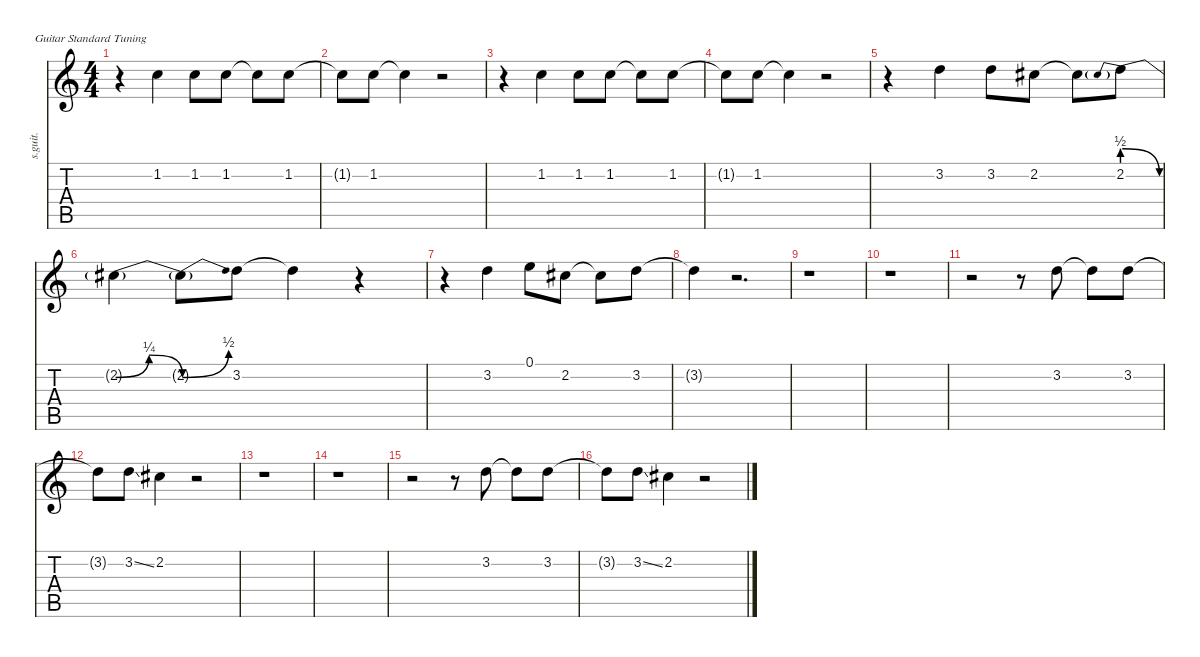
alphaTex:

\defaultSystemsLayout 4
\hideDynamics
\bracketExtendMode nobrackets
\track ("Dave Mustane, David  Ellefson (Backing Vocals)" "s.guit.") {instrument clarinet}
\staff {score tabs}
\tuning (E4 B3 G3 D3 A2 E2)
\displaytranspose 12
\ts (4 4)
\tempo (196 hide)
\clef g2
\ks c
r.4{dy f} 1.2.4{lyrics (0 "") lyrics (1 "") lyrics (2 "") lyrics (3 "") lyrics (4 "")} 1.2.8{lyrics (0 "") lyrics (1 "") lyrics (2 "") lyrics (3 "") lyrics (4 "")} 1.2.8{lyrics (0 "") lyrics (1 "") lyrics (2 "") lyrics (3 "") lyrics (4 "")} 1.2{t}.8{lyrics (0 "") lyrics (1 "") lyrics (2 "") lyrics (3 "") lyrics (4 "")} 1.2.8{lyrics (0 "") lyrics (1 "") lyrics (2 "") lyrics (3 "") lyrics (4 "")} |
1.2{t}.8{lyrics (0 "") lyrics (1 "") lyrics (2 "") lyrics (3 "") lyrics (4 "")} 1.2.8{lyrics (0 "") lyrics (1 "") lyrics (2 "") lyrics (3 "") lyrics (4 "")} 1.2{t}.4{lyrics (0 "") lyrics (1 "") lyrics (2 "") lyrics (3 "") lyrics (4 "")} r.2 |
r.4 1.2.4{lyrics (0 "") lyrics (1 "") lyrics (2 "") lyrics (3 "") lyrics (4 "")} 1.2.8{lyrics (0 "") lyrics (1 "") lyrics (2 "") lyrics (3 "") lyrics (4 "")} 1.2.8{lyrics (0 "") lyrics (1 "") lyrics (2 "") lyrics (3 "") lyrics (4 "")} 1.2{t}.8{lyrics (0 "") lyrics (1 "") lyrics (2 "") lyrics (3 "") lyrics (4 "")} 1.2.8{lyrics (0 "") lyrics (1 "") lyrics (2 "") lyrics (3 "") lyrics (4 "")} |
1.2{t}.8{lyrics (0 "") lyrics (1 "") lyrics (2 "") lyrics (3 "") lyrics (4 "")} 1.2.8{lyrics (0 "") lyrics (1 "") lyrics (2 "") lyrics (3 "") lyrics (4 "")} 1.2{t}.4{lyrics (0 "") lyrics (1 "") lyrics (2 "") lyrics (3 "") lyrics (4 "")} r.2 |
r.4 3.2.4{lyrics (0 "") lyrics (1 "") lyrics (2 "") lyrics (3 "") lyrics (4 "")} 3.2.8{lyrics (0 "") lyrics (1 "") lyrics (2 "") lyrics (3 "") lyrics (4 "")} 2.2{acc #}.8{lyrics (0 "") lyrics (1 "") lyrics (2 "") lyrics (3 "") lyrics (4 "")} 2.2{t acc #}.8{lyrics (0 "") lyrics (1 "") lyrics (2 "") lyrics (3 "") lyrics (4 "")} 2.2{be (prebendrelease 0 2 30 0)}.8{lyrics (0 "") lyrics (1 "") lyrics (2 "") lyrics (3 "") lyrics (4 "")} |
2.2{be (bendrelease 0 0 30 1 30 1 60 0) t acc #}.4{lyrics (0 "") lyrics (1 "") lyrics (2 "") lyrics (3 "") lyrics (4 "")} 2.2{be (bend 0 0 60 2) t acc #}.8{lyrics (0 "") lyrics (1 "") lyrics (2 "") lyrics (3 "") lyrics (4 "")} 3.2.8{lyrics (0 "") lyrics (1 "") lyrics (2 "") lyrics (3 "") lyrics (4 "")} 3.2{t}.4{lyrics (0 "") lyrics (1 "") lyrics (2 "") lyrics (3 "") lyrics (4 "")} r.4 |
r.4 3.2.4{lyrics (0 "") lyrics (1 "") lyrics (2 "") lyrics (3 "") lyrics (4 "")} 0.1.8{lyrics (0 "") lyrics (1 "") lyrics (2 "") lyrics (3 "") lyrics (4 "")} 2.2{acc #}.8{lyrics (0 "") lyrics (1 "") lyrics (2 "") lyrics (3 "") lyrics (4 "")} 2.2{t acc #}.8{lyrics (0 "") lyrics (1 "") lyrics (2 "") lyrics (3 "") lyrics (4 "")} 3.2.8{lyrics (0 "") lyrics (1 "") lyrics (2 "") lyrics (3 "") lyrics (4 "")} |
3.2{t}.4{lyrics (0 "") lyrics (1 "") lyrics (2 "") lyrics (3 "") lyrics (4 "")} r.2{d} |
r.1 |
r.1 |
r.2 r.8 3.2.8{lyrics (0 "") lyrics (1 "") lyrics (2 "") lyrics (3 "") lyrics (4 "")} 3.2{t}.8{lyrics (0 "") lyrics (1 "") lyrics (2 "") lyrics (3 "") lyrics (4 "")} 3.2.8{lyrics (0 "") lyrics (1 "") lyrics (2 "") lyrics (3 "") lyrics (4 "")} |
3.2{t}.8{lyrics (0 "") lyrics (1 "") lyrics (2 "") lyrics (3 "") lyrics (4 "")} 3.2{ss}.8{lyrics (0 "") lyrics (1 "") lyrics (2 "") lyrics (3 "") lyrics (4 "")} 2.2{acc #}.4{lyrics (0 "") lyrics (1 "") lyrics (2 "") lyrics (3 "") lyrics (4 "")} r.2 |
r.1 |
r.1 |
r.2 r.8 3.2.8{lyrics (0 "") lyrics (1 "") lyrics (2 "") lyrics (3 "") lyrics (4 "")} 3.2{t}.8{lyrics (0 "") lyrics (1 "") lyrics (2 "") lyrics (3 "") lyrics (4 "")} 3.2.8{lyrics (0 "") lyrics (1 "") lyrics (2 "") lyrics (3 "") lyrics (4 "")} |
3.2{t}.8{lyrics (0 "") lyrics (1 "") lyrics (2 "") lyrics (3 "") lyrics (4 "")} 3.2{ss}.8{lyrics (0 "") lyrics (1 "") lyrics (2 "") lyrics (3 "") lyrics (4 "")} 2.2{acc #}.4{lyrics (0 "") lyrics (1 "") lyrics (2 "") lyrics (3 "") lyrics (4 "")} r.2
